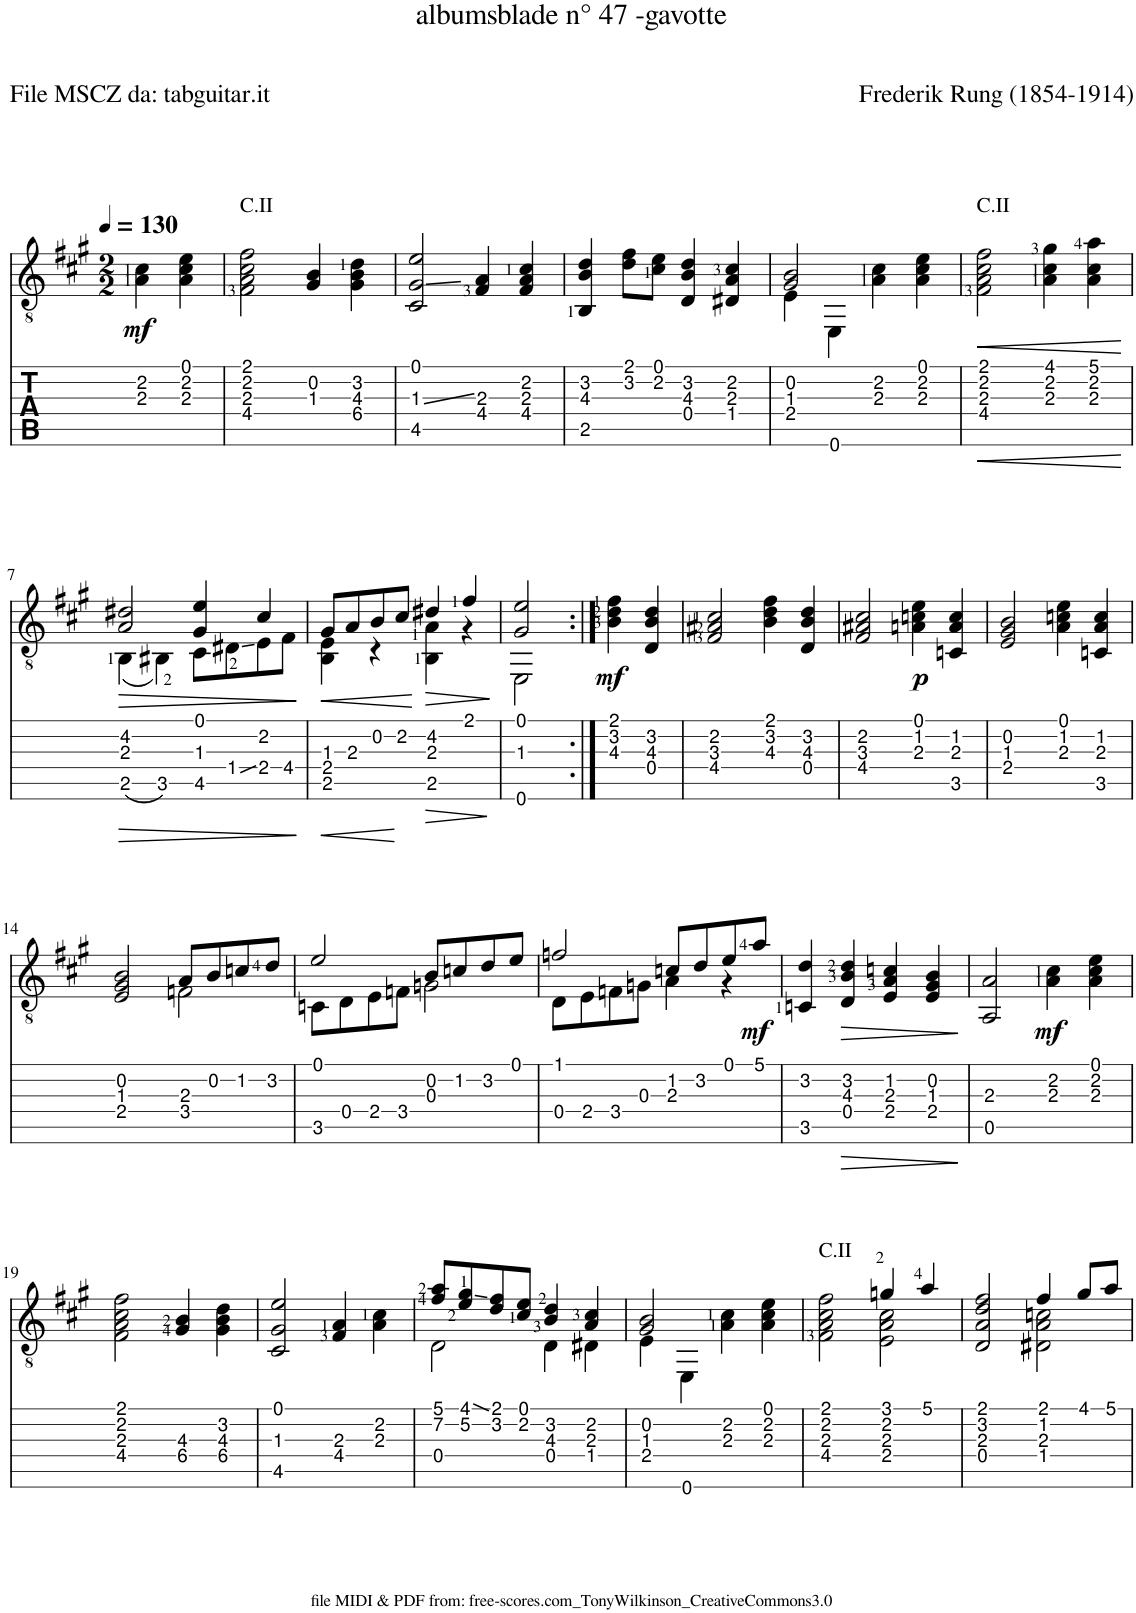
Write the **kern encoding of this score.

**kern	**kern	**dynam
*part1	*part1	*part1
*staff2	*staff1	*staff1/2
*I"Guitar	*	*
*I'Guit.	*	*
*stria6	*	*
*	*clefGv2	*
*k[f#c#g#]	*k[f#c#g#]	*
*M2/2	*M2/2	*
*MM130	*MM130	*
=1	=1	=1
!	!	!LO:DY:b
4A 4c#	4A\ 4c#\	mf
4A 4c# 4e	4A\ 4c#\ 4e\	.
=2	=2	=2
!	!LO:TX:a:t=C.II	!
2F# 2A 2c# 2f#	2F#\ 2A\ 2c#\ 2f#\	.
4G# 4B	4G#/ 4B/	.
4G# 4B 4d	4G#\ 4B\ 4d\	.
=3	=3	=3
2C# 2G# 2e	2C#/ 2G#/ 2e/	.
4F# 4A	4F#/ 4A/	.
4F# 4A 4c#	4F#/ 4A/ 4c#/	.
=4	=4	=4
4BB 4B 4d	4BB/ 4B/ 4d/	.
8d\ 8f#\L	8d\ 8f#\L	.
8c#\ 8e\J	8c#\ 8e\J	.
4D 4B 4d	4D/ 4B/ 4d/	.
4D# 4A 4c#	4D#X/ 4A/ 4c#/	.
=5	=5	=5
*^	*^	*
2G# 2B	4E	2G#/ 2B/	4E\	.
.	4EE	.	4EE\	.
4A 4c#	2ryy	4A\ 4c#\	2ryy	.
4A 4c# 4e	.	4A\ 4c#\ 4e\	.	.
*v	*v	*	*	*
*	*v	*v	*
=6	=6	=6
!	!LO:TX:a:t=C.II	!
!	!	!LO:HP:b
2F# 2A 2c# 2f#	2F#\ 2A\ 2c#\ 2f#\	<
4A 4c# 4g#	4A\ 4c#\ 4g#\	.
4A 4c# 4a	4A\ 4c#\ 4a\	.
.	.	[
!!LO:LB:g=z
=7	=7	=7
*^	*	*
!	!	!	!LO:HP:b
*	*	*^	*
2A 2d#	4BB	2A/ 2d#X/	(4BB\	>
.	4BB#	.	4BB#X\)	.
4G# 4e	8C#L	4G#/ 4e/	8C#\L	.
.	8D#	.	8D#X\	.
4c#	8E	4c#/	8E\	.
.	8F#J	.	8F#\J	.
*v	*v	*	*	*
*	*v	*v	*
.	.	]
=8	=8	=8
*^	*	*
!	!	!	!LO:HP:b
*	*	*^	*
8G#L	4BB 4E	8G#/L	4BB\ 4E\	<
8A	.	8A/	.	.
8B	4r	8B/	4r	.
8c#J	.	8c#/J	.	.
!	!	!	!	!LO:HP:b
4d#	4BB 4A	4d#X/	4BB\ 4A\	>
4f#	4r	4f#/	4r	.
*v	*v	*	*	*
*	*v	*v	*
.	.	[ ]
=9	=9	=9
*^	*^	*
2G# 2e	2EE	2G#/ 2e/	2EE\	.
=10:|!	=10:|!	=10:|!	=10:|!	=10:|!
!	!	!	!	!LO:DY:b
*v	*v	*	*	*
*	*v	*v	*
4B 4d 4f#	4B\ 4d\ 4f#\	mf
4D 4B 4d	4D/ 4B/ 4d/	.
=11	=11	=11
2F# 2A# 2c#	2F#/ 2A#X/ 2c#/	.
4B 4d 4f#	4B\ 4d\ 4f#\	.
4D 4B 4d	4D/ 4B/ 4d/	.
=12	=12	=12
2F# 2A# 2c#	2F#/ 2A#X/ 2c#/	.
!	!	!LO:DY:b
4A 4c 4e	4An\ 4cn\ 4e\	p
4C 4A 4c	4Cn/ 4A/ 4c/	.
=13	=13	=13
2E 2G# 2B	2E/ 2G#/ 2B/	.
4A 4c 4e	4A\ 4cn\ 4e\	.
4C 4A 4c	4Cn/ 4A/ 4c/	.
!!LO:LB:g=z
=14	=14	=14
*^	*^	*
2E 2G# 2B	2ryy	2E/ 2G#/ 2B/	2ryy	.
8AL	2F	8A/L	2Fn\	.
8B	.	8B/	.	.
8c	.	8cn/	.	.
8dJ	.	8d/J	.	.
=15	=15	=15	=15	=15
2e	8CL	2e/	8Cn\L	.
.	8D	.	8D\	.
.	8E	.	8E\	.
.	8FJ	.	8Fn\J	.
8BL	2G	8B/L	2Gn\	.
8c	.	8cn/	.	.
8d	.	8d/	.	.
8eJ	.	8e/J	.	.
=16	=16	=16	=16	=16
2f	8DL	2fn/	8D\L	.
.	8E	.	8E\	.
.	8F	.	8Fn\	.
.	8GJ	.	8Gn\J	.
8cL	4A	8cn/L	4A\	.
8d	.	8d/	.	.
8e	4r	8e/	4r	.
!	!	!	!	!LO:DY:b
8aJ	.	8a/J	.	mf
*v	*v	*	*	*
*	*v	*v	*
=17	=17	=17
4C 4d	4Cn/ 4d/	.
!	!	!LO:HP:b
4D 4B 4d	4D/ 4B/ 4d/	>
4E 4A 4c	4E/ 4A/ 4cn/	.
4E 4G# 4B	4E/ 4G#/ 4B/	.
.	.	]
=18	=18	=18
2AA 2A	2AA/ 2A/	.
!	!	!LO:DY:b
4A 4c#	4A\ 4c#\	mf
4A 4c# 4e	4A\ 4c#\ 4e\	.
!!LO:LB:g=z
=19	=19	=19
2F# 2A 2c# 2f#	2F#\ 2A\ 2c#\ 2f#\	.
4G# 4B	4G#/ 4B/	.
4G# 4B 4d	4G#\ 4B\ 4d\	.
=20	=20	=20
2C# 2G# 2e	2C#/ 2G#/ 2e/	.
4F# 4A	4F#/ 4A/	.
4A 4c#	4A\ 4c#\	.
=21	=21	=21
*^	*^	*
8f#\ 8a\L	2D	8f#/ 8a/L	2D\	.
8e\ 8g#\	.	8e/ 8g#/	.	.
8d\ 8f#\	.	8d/ 8f#/	.	.
8c#\ 8e\J	.	8c#/ 8e/J	.	.
4B 4d	4D	4B/ 4d/	4D\	.
4A 4c#	4D#	4A/ 4c#/	4D#X\	.
=22	=22	=22	=22	=22
2G# 2B	4E	2G#/ 2B/	4E\	.
.	4EE	.	4EE\	.
4A 4c#	2ryy	4A\ 4c#\	2ryy	.
4A 4c# 4e	.	4A\ 4c#\ 4e\	.	.
=23	=23	=23	=23	=23
!	!	!LO:TX:a:t=C.II	!	!
2F# 2A 2c# 2f#	2ryy	2F#\ 2A\ 2c#\ 2f#\	2ryy	.
4g	2E 2A 2c#	4gn/	2E\ 2A\ 2c#\	.
4a	.	4a/	.	.
=24	=24	=24	=24	=24
2D 2A 2d 2f#	2ryy	2D/ 2A/ 2d/ 2f#/	2ryy	.
4f#	2D# 2A 2c	4f#/	2D#X\ 2A\ 2cn\	.
8g#L	.	8g#/L	.	.
8aJ	.	8a/J	.	.
*v	*v	*	*	*
*	*v	*v	*
=	=	=
*-	*-	*-
